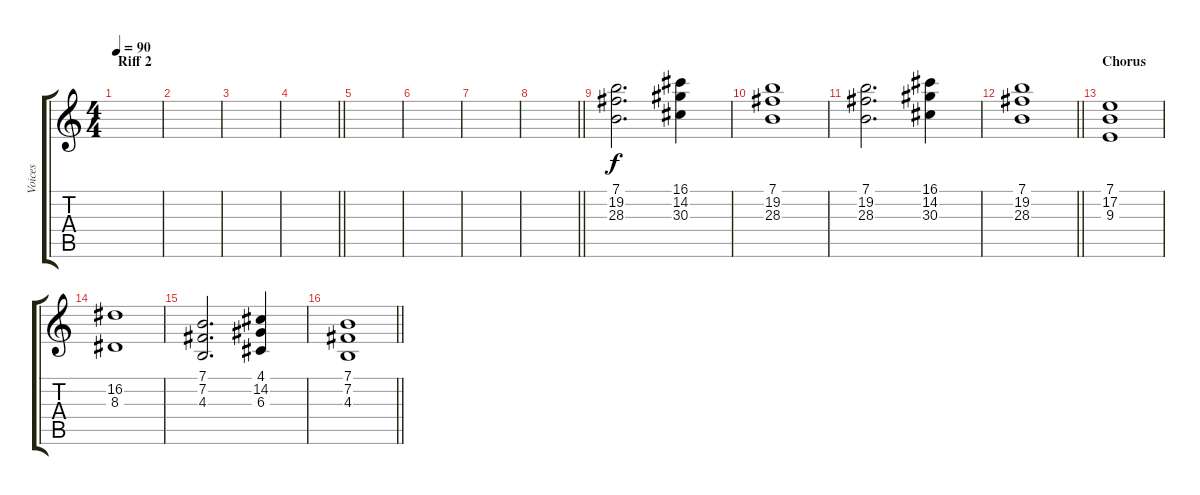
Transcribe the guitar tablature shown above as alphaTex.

\track ("Voices" "Voices") {instrument stringensemble1}
\staff {score tabs}
\tuning (E4 B3 G3 D3 A2 E2) {hide}
\ts (4 4)
\section ("" "Riff 2")
\tempo 90
\clef g2
\ks c
|
|
|
\barLineRight lightlight
|
|
|
|
\barLineRight lightlight
|
(7.1 19.2 28.3).2{d} (16.1 14.2 30.3).4 |
(7.1 19.2 28.3).1 |
(7.1 19.2 28.3).2{d} (16.1 14.2 30.3).4 |
\barLineRight lightlight
(7.1 19.2 28.3).1 |
\section ("" "Chorus")
(7.1 17.2 9.3).1 |
(16.2 8.3).1 |
(7.1 7.2 4.3).2{d} (4.1 14.2 6.3).4 |
\barLineRight lightlight
(7.1 7.2 4.3).1
